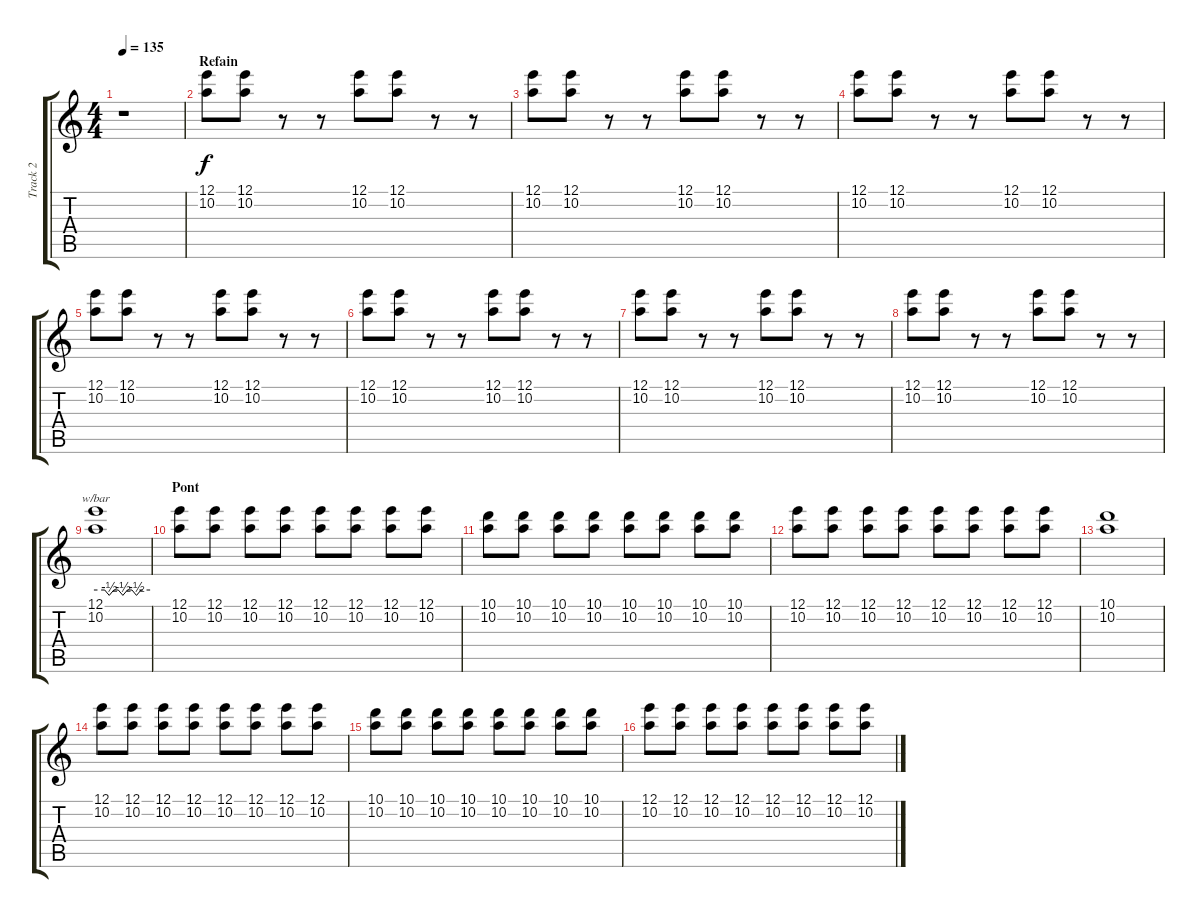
\track ("Track 2" "Track 2") {instrument distortionguitar}
\staff {score tabs}
\tuning (E4 B3 G3 D3 A2 E2) {hide}
\ts (4 4)
\tempo 135
\clef g2
\ks c
r.1{dy f} |
\section ("" "Refain")
(12.1 10.2).8 (12.1 10.2).8 r.8 r.8 (12.1 10.2).8 (12.1 10.2).8 r.8 r.8 |
(12.1 10.2).8 (12.1 10.2).8 r.8 r.8 (12.1 10.2).8 (12.1 10.2).8 r.8 r.8 |
(12.1 10.2).8 (12.1 10.2).8 r.8 r.8 (12.1 10.2).8 (12.1 10.2).8 r.8 r.8 |
(12.1 10.2).8 (12.1 10.2).8 r.8 r.8 (12.1 10.2).8 (12.1 10.2).8 r.8 r.8 |
(12.1 10.2).8 (12.1 10.2).8 r.8 r.8 (12.1 10.2).8 (12.1 10.2).8 r.8 r.8 |
(12.1 10.2).8 (12.1 10.2).8 r.8 r.8 (12.1 10.2).8 (12.1 10.2).8 r.8 r.8 |
(12.1 10.2).8 (12.1 10.2).8 r.8 r.8 (12.1 10.2).8 (12.1 10.2).8 r.8 r.8 |
(12.1 10.2).1{tbe (custom default 0 0 10 0 15 -2 20 0 25 0 30 -2 35 0 40 0 45 -2 50 0 60 0)} |
\section ("" "Pont")
(12.1 10.2).8 (12.1 10.2).8 (12.1 10.2).8 (12.1 10.2).8 (12.1 10.2).8 (12.1 10.2).8 (12.1 10.2).8 (12.1 10.2).8 |
(10.1 10.2).8 (10.1 10.2).8 (10.1 10.2).8 (10.1 10.2).8 (10.1 10.2).8 (10.1 10.2).8 (10.1 10.2).8 (10.1 10.2).8 |
(12.1 10.2).8 (12.1 10.2).8 (12.1 10.2).8 (12.1 10.2).8 (12.1 10.2).8 (12.1 10.2).8 (12.1 10.2).8 (12.1 10.2).8 |
(10.1 10.2).1 |
(12.1 10.2).8 (12.1 10.2).8 (12.1 10.2).8 (12.1 10.2).8 (12.1 10.2).8 (12.1 10.2).8 (12.1 10.2).8 (12.1 10.2).8 |
(10.1 10.2).8 (10.1 10.2).8 (10.1 10.2).8 (10.1 10.2).8 (10.1 10.2).8 (10.1 10.2).8 (10.1 10.2).8 (10.1 10.2).8 |
(12.1 10.2).8 (12.1 10.2).8 (12.1 10.2).8 (12.1 10.2).8 (12.1 10.2).8 (12.1 10.2).8 (12.1 10.2).8 (12.1 10.2).8
